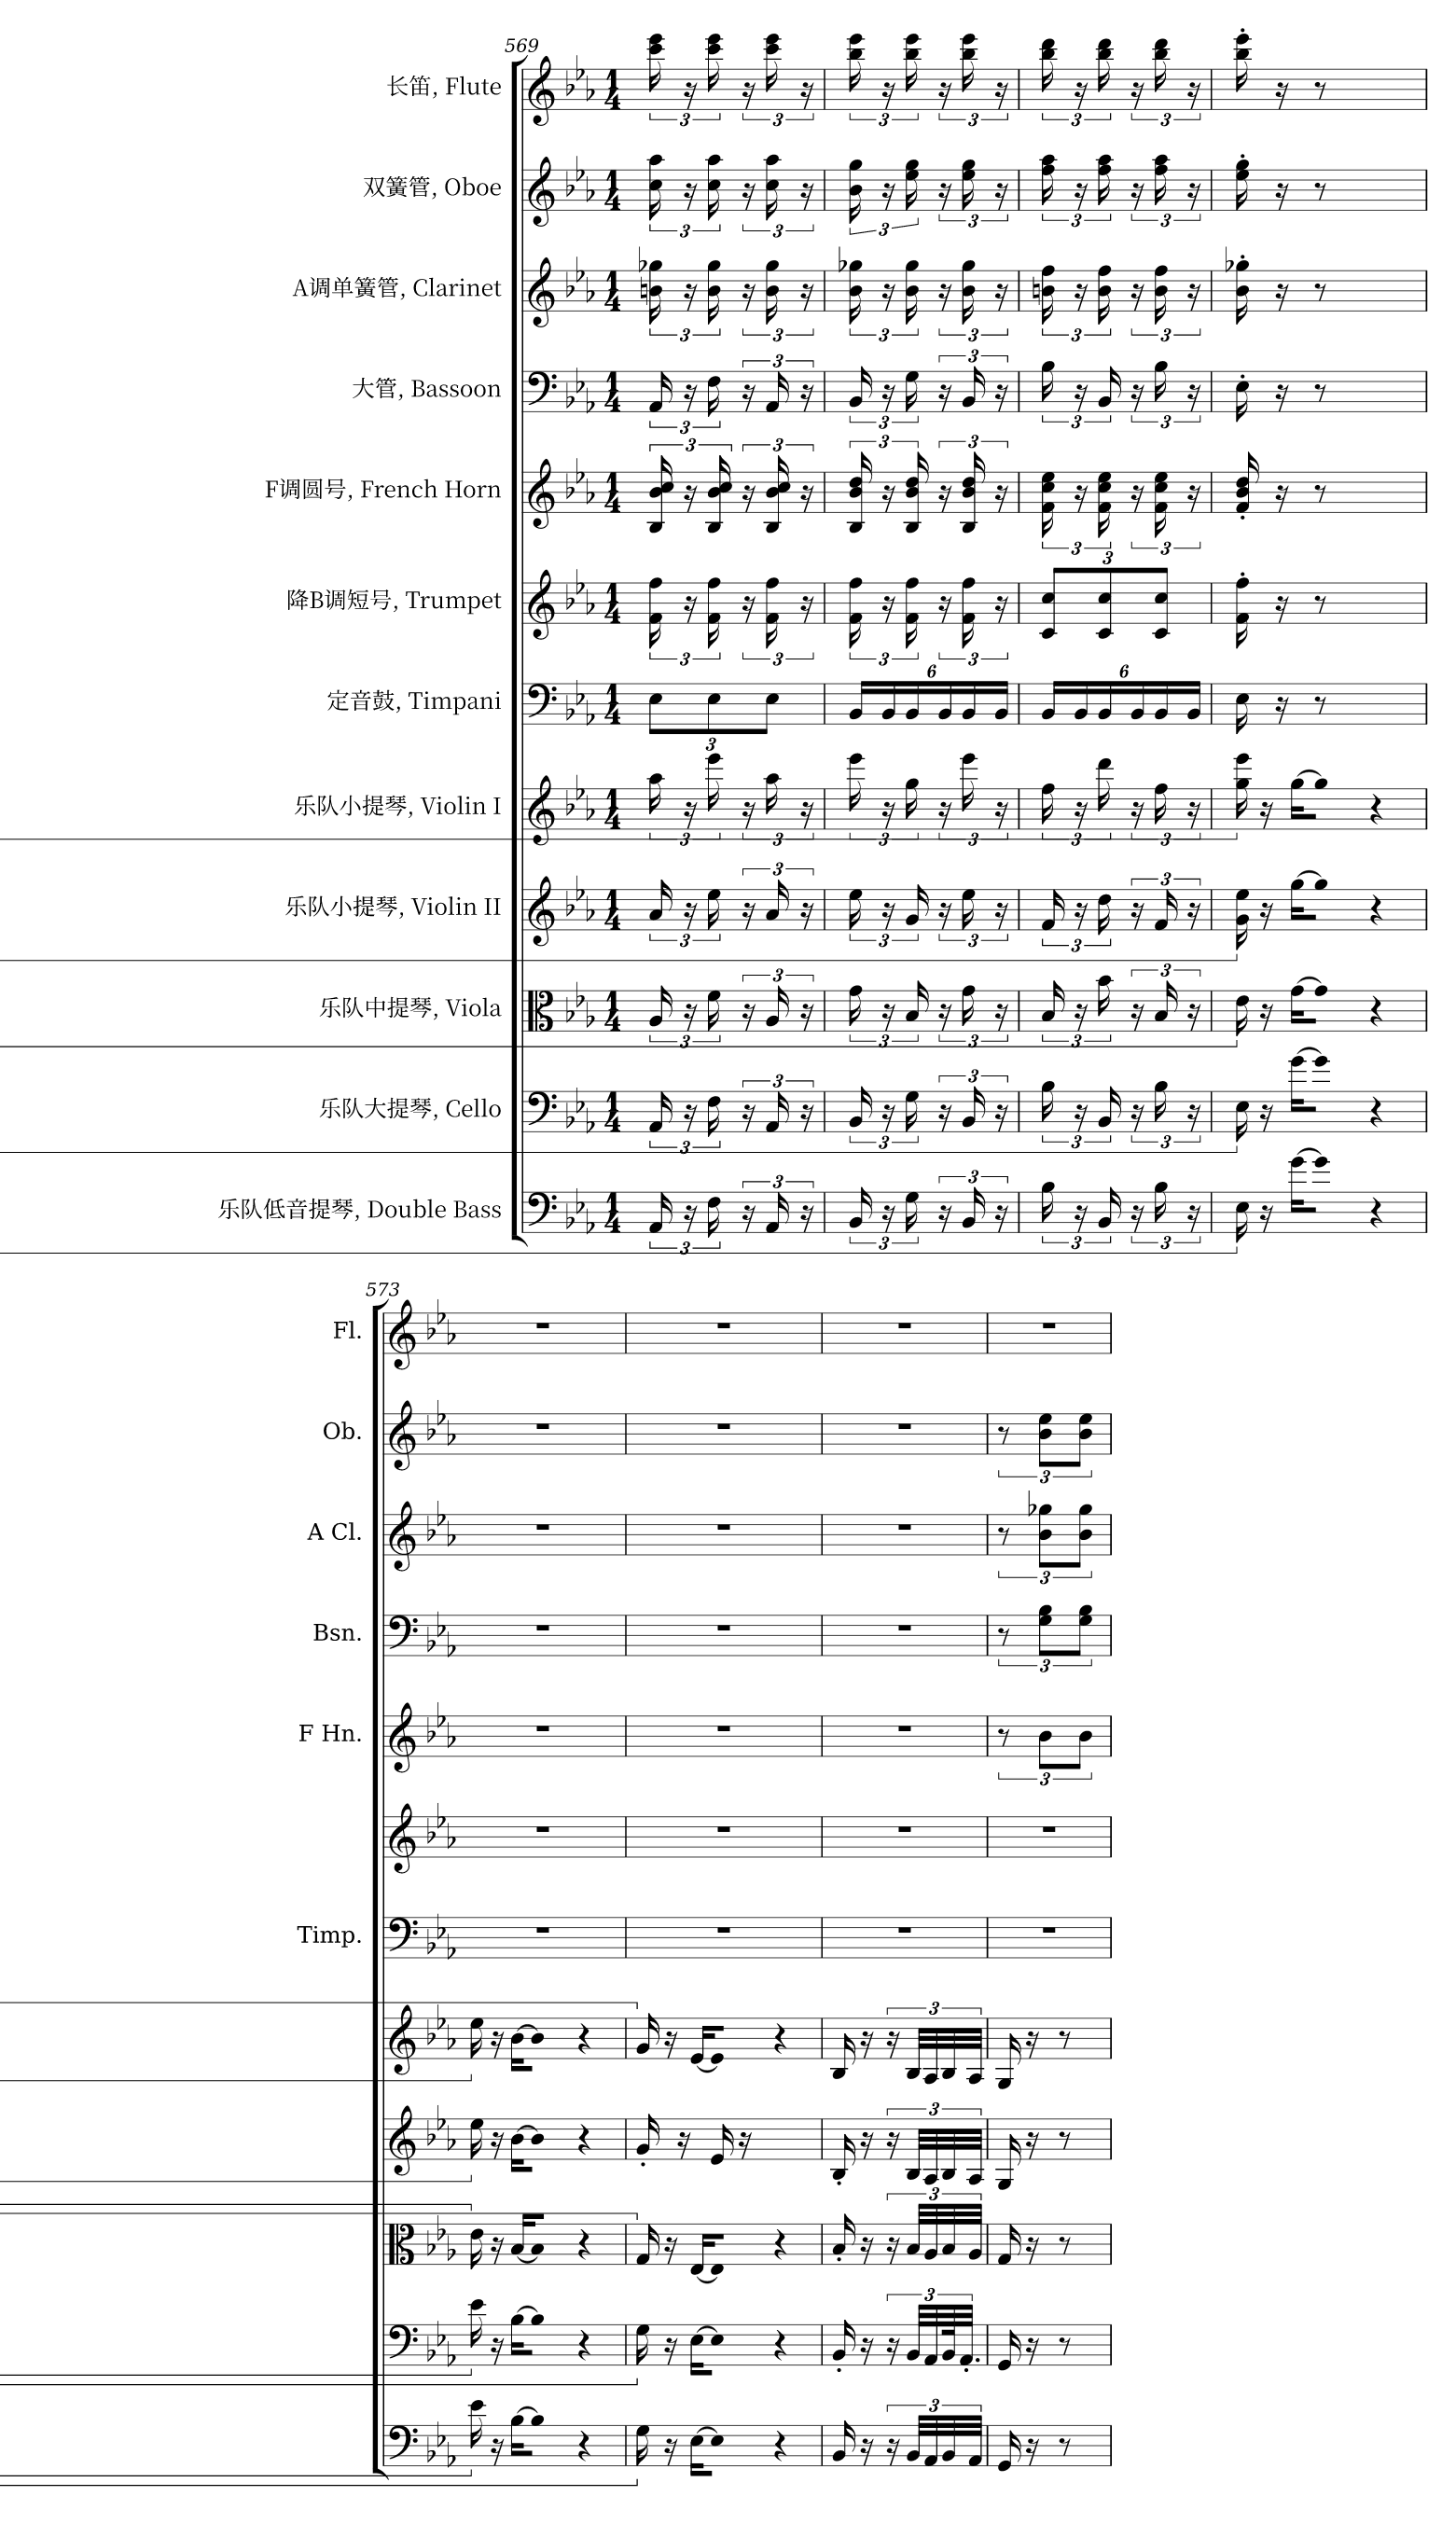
**kern	**kern	**kern	**kern	**kern	**kern	**kern	**kern	**kern	**kern	**kern	**kern
*part12	*part11	*part10	*part9	*part8	*part7	*part6	*part5	*part4	*part3	*part2	*part1
*staff12	*staff11	*staff10	*staff9	*staff8	*staff7	*staff6	*staff5	*staff4	*staff3	*staff2	*staff1
*I"乐队低音提琴, Double Bass	*I"乐队大提琴, Cello	*I"乐队中提琴, Viola	*I"乐队小提琴, Violin II	*I"乐队小提琴, Violin I	*I"定音鼓, Timpani	*I"降B调短号, Trumpet	*I"F调圆号, French Horn	*I"大管, Bassoon	*I"A调单簧管, Clarinet	*I"双簧管, Oboe	*I"长笛, Flute
*	*	*	*	*	*I'Timp.	*	*I'F Hn.	*I'Bsn.	*I'A Cl.	*I'Ob.	*I'Fl.
*clefF4	*clefF4	*clefC3	*clefG2	*clefG2	*clefF4	*clefG2	*clefG2	*clefF4	*clefG2	*clefG2	*clefG2
*ITrd7c12	*	*	*	*	*	*ITrd1c2	*ITrd4c7	*	*ITrd2c3	*	*
*k[b-e-a-]	*k[b-e-a-]	*k[b-e-a-]	*k[b-e-a-]	*k[b-e-a-]	*k[b-e-a-]	*k[b-e-a-d-g-]	*k[b-e-a-d-]	*k[b-e-a-]	*k[]	*k[b-e-a-]	*k[b-e-a-]
*M1/4	*M1/4	*M1/4	*M1/4	*M1/4	*M1/4	*M1/4	*M1/4	*M1/4	*M1/4	*M1/4	*M1/4
*	*	*	*	*	*Xbrackettup	*	*	*	*	*	*
=569	=569	=569	=569	=569	=569	=569	=569	=569	=569	=569	=569
24AAA-/	24AA-/	24A-/	24a-/	24aa-\	12E-\L	24e-\ 24ee-\	24E-/ 24e-/ 24f/	24AA-/	24g#X\ 24ee-X\	24cc\ 24aa-\	24ccc\ 24eee-\
24r	24r	24r	24r	24r	.	24r	24r	24r	24r	24r	24r
24FF\	24F\	24f\	24ee-\	24eee-\	12E-\	24e-\ 24ee-\	24E-/ 24e-/ 24f/	24F\	24g#\ 24ee-\	24cc\ 24aa-\	24ccc\ 24eee-\
24r	24r	24r	24r	24r	.	24r	24r	24r	24r	24r	24r
24AAA-/	24AA-/	24A-/	24a-/	24aa-\	12E-\J	24e-\ 24ee-\	24E-/ 24e-/ 24f/	24AA-/	24g#\ 24ee-\	24cc\ 24aa-\	24ccc\ 24eee-\
24r	24r	24r	24r	24r	.	24r	24r	24r	24r	24r	24r
=570	=570	=570	=570	=570	=570	=570	=570	=570	=570	=570	=570
24BBB-/	24BB-/	24g\	24ee-\	24eee-\	24BB-/LL	24e-\ 24ee-\	24E-/ 24e-/ 24g/	24BB-/	24g\ 24ee-X\	24b-\ 24gg\	24bb-\ 24eee-\
24r	24r	24r	24r	24r	24BB-/	24r	24r	24r	24r	24r	24r
24GG\	24G\	24B-/	24g/	24gg\	24BB-/	24e-\ 24ee-\	24E-/ 24e-/ 24g/	24G\	24g\ 24ee-\	24ee-\ 24gg\	24bb-\ 24eee-\
24r	24r	24r	24r	24r	24BB-/	24r	24r	24r	24r	24r	24r
24BBB-/	24BB-/	24g\	24ee-\	24eee-\	24BB-/	24e-\ 24ee-\	24E-/ 24e-/ 24g/	24BB-/	24g\ 24ee-\	24ee-\ 24gg\	24bb-\ 24eee-\
24r	24r	24r	24r	24r	24BB-/JJ	24r	24r	24r	24r	24r	24r
=571	=571	=571	=571	=571	=571	=571	=571	=571	=571	=571	=571
*	*	*	*	*	*	*Xbrackettup	*	*	*	*	*
24BB-\	24B-\	24B-/	24f/	24ff\	24BB-/LL	12B-/ 12b-/L	24B-\ 24f\ 24a-\	24B-\	24g#X\ 24dd\	24ff\ 24aa-\	24bb-\ 24ddd\
24r	24r	24r	24r	24r	24BB-/	.	24r	24r	24r	24r	24r
24BBB-/	24BB-/	24b-\	24dd\	24ddd\	24BB-/	12B-/ 12b-/	24B-\ 24f\ 24a-\	24BB-/	24g#\ 24dd\	24ff\ 24aa-\	24bb-\ 24ddd\
24r	24r	24r	24r	24r	24BB-/	.	24r	24r	24r	24r	24r
24BB-\	24B-\	24B-/	24f/	24ff\	24BB-/	12B-/ 12b-/J	24B-\ 24f\ 24a-\	24B-\	24g#\ 24dd\	24ff\ 24aa-\	24bb-\ 24ddd\
24r	24r	24r	24r	24r	24BB-/JJ	.	24r	24r	24r	24r	24r
!!LO:PB:g=z
=572	=572	=572	=572	=572	=572	=572	=572	=572	=572	=572	=572
24EE-\	24E-\	24e-\	24g\ 24ee-\	24gg\ 24eee-\	16E-\	16e-\' 16ee-\'	16B-/' 16e-/' 16g/'	16E-'\	16g\' 16ee-X\'	16ee-\' 16gg\'	16bb-\' 16eee-\'
24r	24r	24r	24r	24r	.	.	.	.	.	.	.
.	.	.	.	.	16r	16r	16r	16r	16r	16r	16r
[24G\LL	[24g\LL	[24g\LL	[24gg\LL	[24gg\LL	.	.	.	.	.	.	.
16G\JJ]	16g\JJ]	16g\JJ]	16gg\JJ]	16gg\JJ]	8r	8r	8r	8r	8r	8r	8r
16r	16r	16r	16r	16r	.	.	.	.	.	.	.
=573	=573	=573	=573	=573	=573	=573	=573	=573	=573	=573	=573
24E-\	24e-\	24e-\	24ee-\	24ee-\	4r	4r	4r	4r	4r	4r	4r
24r	24r	24r	24r	24r	.	.	.	.	.	.	.
[24BB-\LL	[24B-\LL	[24B-/LL	[24b-\LL	[24b-\LL	.	.	.	.	.	.	.
16BB-\JJ]	16B-\JJ]	16B-/JJ]	16b-\JJ]	16b-\JJ]	.	.	.	.	.	.	.
16r	16r	16r	16r	16r	.	.	.	.	.	.	.
=574	=574	=574	=574	=574	=574	=574	=574	=574	=574	=574	=574
24GG\	24G\	24G/	16g'/	24g/	4r	4r	4r	4r	4r	4r	4r
24r	24r	24r	.	24r	.	.	.	.	.	.	.
.	.	.	16r	.	.	.	.	.	.	.	.
[24EE-\LL	[24E-\LL	[24E-/LL	.	[24e-/LL	.	.	.	.	.	.	.
16EE-\JJ]	16E-\JJ]	16E-/JJ]	16e-/	16e-/JJ]	.	.	.	.	.	.	.
16r	16r	16r	16r	16r	.	.	.	.	.	.	.
=575	=575	=575	=575	=575	=575	=575	=575	=575	=575	=575	=575
16BBB-/	16BB-'/	16B-'/	16B-'/	16B-/	4r	4r	4r	4r	4r	4r	4r
16r	16r	16r	16r	16r	.	.	.	.	.	.	.
24r	24r	24r	24r	24r	.	.	.	.	.	.	.
48BBB-/LLL	48BB-/LLL	48B-/LLL	48B-/LLL	48B-/LLL	.	.	.	.	.	.	.
*Xbrackettup	*Xbrackettup	*Xbrackettup	*Xbrackettup	*Xbrackettup	*	*	*	*	*	*	*
48AAA-/	48AA-/	48A-/	48A-/	48A-/	.	.	.	.	.	.	.
48BBB-/	96BB-/K	48B-/	48B-/	48B-/	.	.	.	.	.	.	.
.	48.AA-'/JJJ	.	.	.	.	.	.	.	.	.	.
48AAA-/JJJ	.	48A-/JJJ	48A-/JJJ	48A-/JJJ	.	.	.	.	.	.	.
=576	=576	=576	=576	=576	=576	=576	=576	=576	=576	=576	=576
16GGG/	16GG/	16G/	16G/	16G/	4r	4r	12r	12r	12r	12r	4r
16r	16r	16r	16r	16r	.	.	.	.	.	.	.
.	.	.	.	.	.	.	12e-\L	12G\ 12B-\L	12g\ 12ee-X\L	12b-\ 12ee-\L	.
8r	8r	8r	8r	8r	.	.	.	.	.	.	.
.	.	.	.	.	.	.	12e-\J	12G\ 12B-\J	12g\ 12ee-\J	12b-\ 12ee-\J	.
=	=	=	=	=	=	=	=	=	=	=	=
*-	*-	*-	*-	*-	*-	*-	*-	*-	*-	*-	*-
